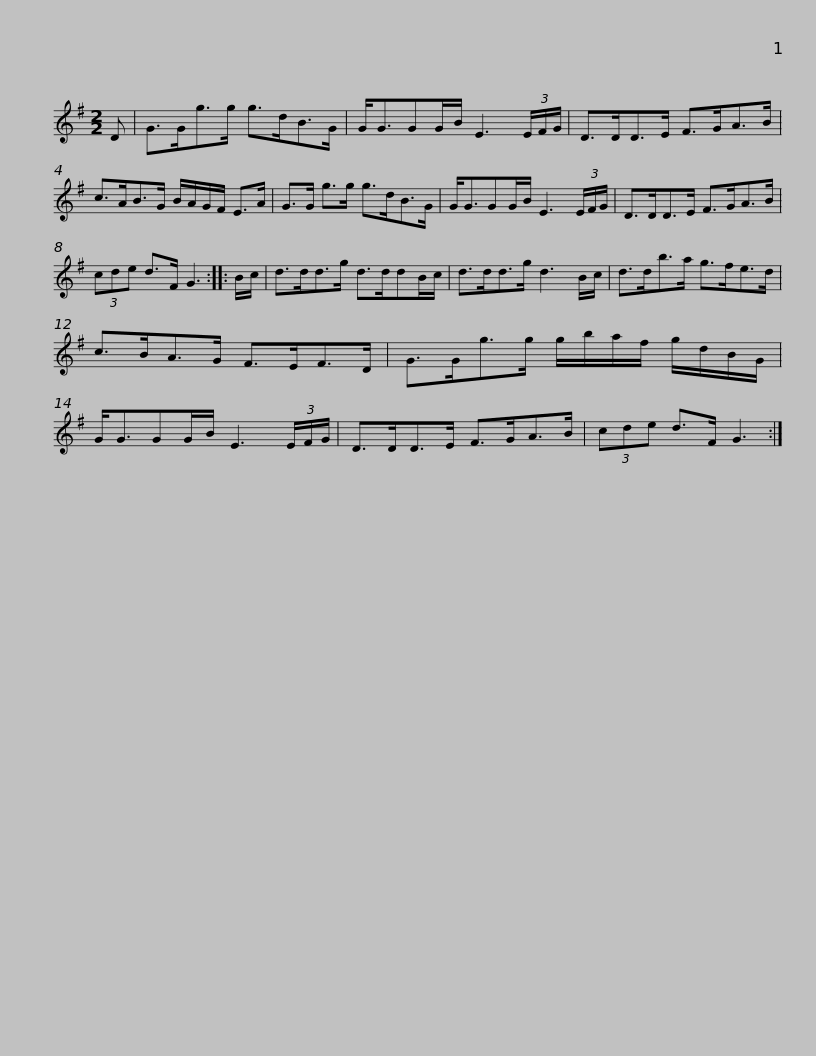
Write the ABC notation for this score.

X:1
L:1/8
M:2/2
I:linebreak $
K:G
V:1 treble
V:1
 D | G>Gg>g g>dB>G | G<GGG/B/ E3 (3E/F/G/ | D>DD>E F>GA>B | c>AB>G B/A/G/F/ E>A |$ %5
 G>G g>g g>dB>G | G<GGG/B/ E3 (3E/F/G/ | D>DD>E F>GA>B | (3cde d>F G3 :: B/c/ |$ %10
 d>dd>g d>ddB/c/ | d>dd>g d3 B/c/ | d>db>a g>fe>d | c>BA>G F>EF>D |$ G>Gg>g g/b/a/f/ g/d/B/G/ | %15
 G<GGG/B/ E3 (3E/F/G/ | D>DD>E F>GA>B | (3cde d>F G3 :| %18
